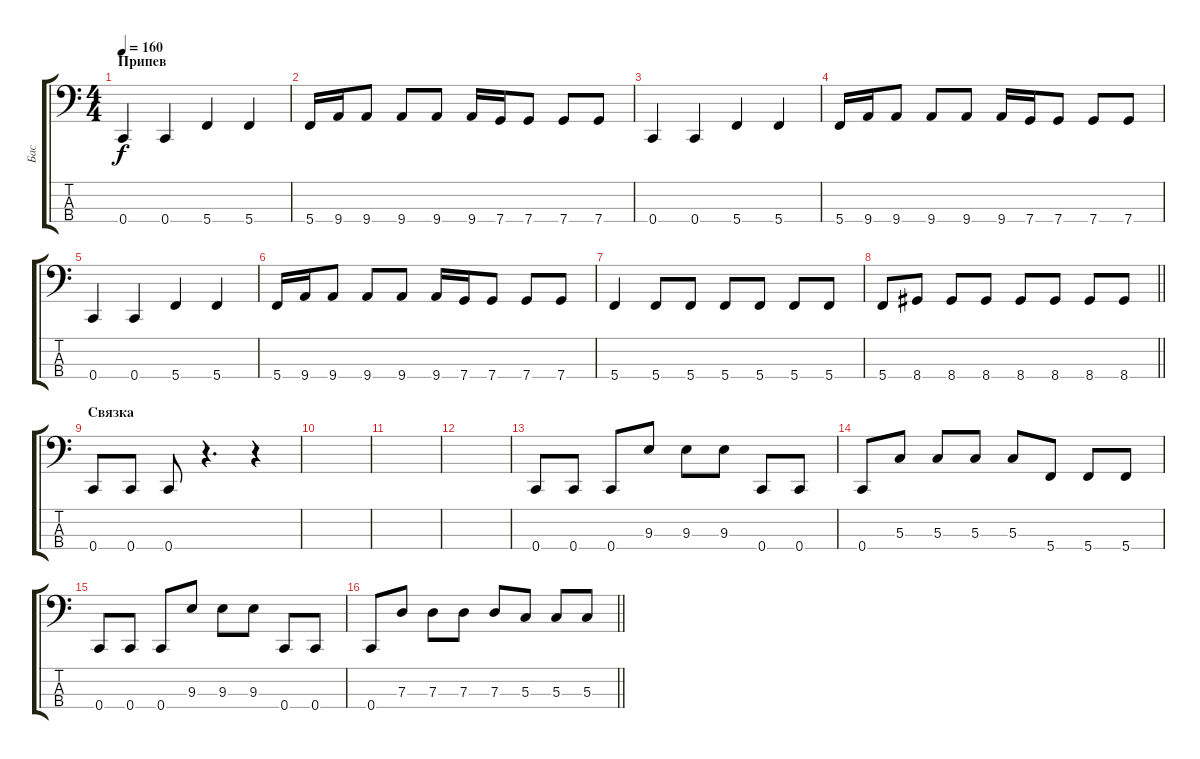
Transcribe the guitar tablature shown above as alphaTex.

\track ("Бас" "Бас") {instrument electricbassfinger}
\staff {score tabs}
\tuning (F2 C2 G1 C1) {hide}
\ts (4 4)
\section ("" "Припев")
\tempo 160
\clef f4
\ks c
0.4.4{dy f} 0.4.4 5.4.4 5.4.4 |
5.4.16 9.4.16 9.4.8 9.4.8 9.4.8 9.4.16 7.4.16 7.4.8 7.4.8 7.4.8 |
0.4.4 0.4.4 5.4.4 5.4.4 |
5.4.16 9.4.16 9.4.8 9.4.8 9.4.8 9.4.16 7.4.16 7.4.8 7.4.8 7.4.8 |
0.4.4 0.4.4 5.4.4 5.4.4 |
5.4.16 9.4.16 9.4.8 9.4.8 9.4.8 9.4.16 7.4.16 7.4.8 7.4.8 7.4.8 |
5.4.4 5.4.8 5.4.8 5.4.8 5.4.8 5.4.8 5.4.8 |
\barLineRight lightlight
5.4.8 8.4.8 8.4.8 8.4.8 8.4.8 8.4.8 8.4.8 8.4.8 |
\section ("" "Связка")
0.4.8 0.4.8 0.4.8 r.4{d} r.4 |
|
|
|
0.4.8 0.4.8 0.4.8 9.3.8 9.3.8 9.3.8 0.4.8 0.4.8 |
0.4.8 5.3.8 5.3.8 5.3.8 5.3.8 5.4.8 5.4.8 5.4.8 |
0.4.8 0.4.8 0.4.8 9.3.8 9.3.8 9.3.8 0.4.8 0.4.8 |
\barLineRight lightlight
0.4.8 7.3.8 7.3.8 7.3.8 7.3.8 5.3.8 5.3.8 5.3.8
